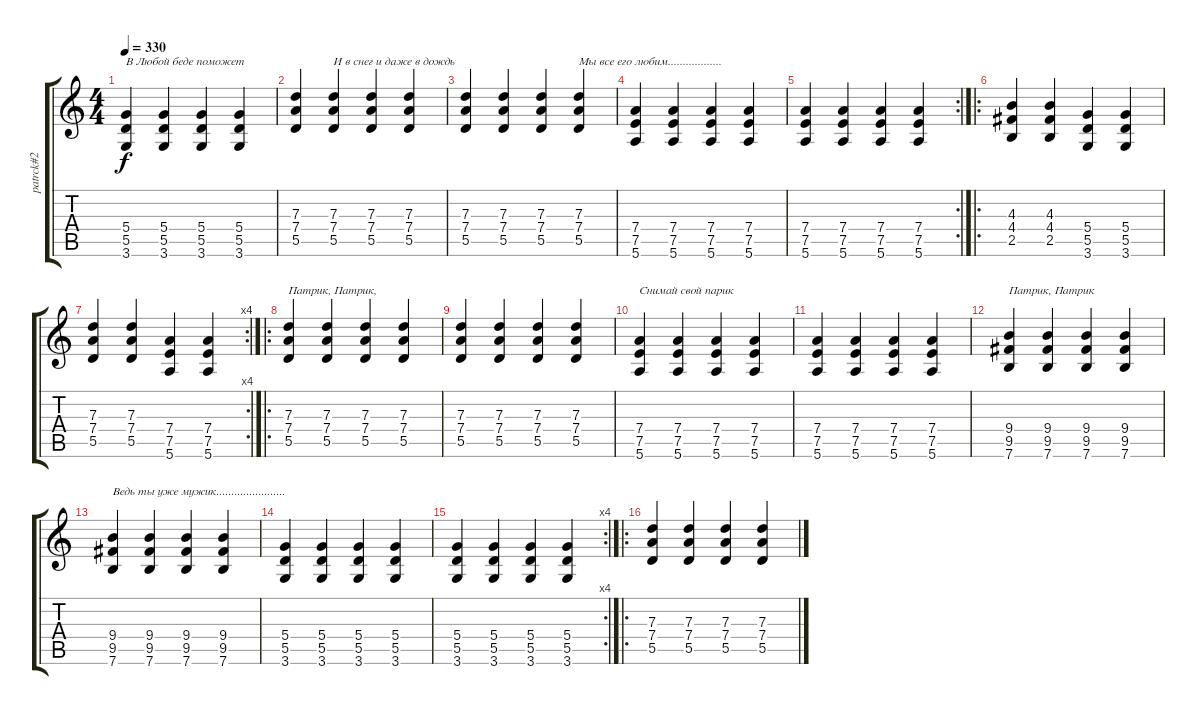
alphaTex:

\track ("patrck#2" "patrck#2") {instrument distortionguitar}
\staff {score tabs}
\tuning (E4 B3 G3 D3 A2 E2) {hide}
\ts (4 4)
\tempo 330
\clef g2
\ks c
(5.4 5.5 3.6).4{txt "В Любой беде поможет" dy f} (5.4 5.5 3.6).4 (5.4 5.5 3.6).4 (5.4 5.5 3.6).4 |
(7.3 7.4 5.5).4 (7.3 7.4 5.5).4{txt "И в снег и даже в дождь"} (7.3 7.4 5.5).4 (7.3 7.4 5.5).4 |
(7.3 7.4 5.5).4 (7.3 7.4 5.5).4 (7.3 7.4 5.5).4 (7.3 7.4 5.5).4{txt "Мы все его любим.................."} |
(7.4 7.5 5.6).4 (7.4 7.5 5.6).4 (7.4 7.5 5.6).4 (7.4 7.5 5.6).4 |
\rc 2
(7.4 7.5 5.6).4 (7.4 7.5 5.6).4 (7.4 7.5 5.6).4 (7.4 7.5 5.6).4 |
\ro
(4.3 4.4 2.5).4 (4.3 4.4 2.5).4 (5.4 5.5 3.6).4 (5.4 5.5 3.6).4 |
\rc 4
(7.3 7.4 5.5).4 (7.3 7.4 5.5).4 (7.4 7.5 5.6).4 (7.4 7.5 5.6).4 |
\ro
(7.3 7.4 5.5).4{txt "Патрик, Патрик,"} (7.3 7.4 5.5).4 (7.3 7.4 5.5).4 (7.3 7.4 5.5).4 |
(7.3 7.4 5.5).4 (7.3 7.4 5.5).4 (7.3 7.4 5.5).4 (7.3 7.4 5.5).4 |
(7.4 7.5 5.6).4{txt "Снимай свой парик"} (7.4 7.5 5.6).4 (7.4 7.5 5.6).4 (7.4 7.5 5.6).4 |
(7.4 7.5 5.6).4 (7.4 7.5 5.6).4 (7.4 7.5 5.6).4 (7.4 7.5 5.6).4 |
(9.4 9.5 7.6).4{txt "Патрик, Патрик"} (9.4 9.5 7.6).4 (9.4 9.5 7.6).4 (9.4 9.5 7.6).4 |
(9.4 9.5 7.6).4{txt "Ведь ты уже мужик......................."} (9.4 9.5 7.6).4 (9.4 9.5 7.6).4 (9.4 9.5 7.6).4 |
(5.4 5.5 3.6).4 (5.4 5.5 3.6).4 (5.4 5.5 3.6).4 (5.4 5.5 3.6).4 |
\rc 4
(5.4 5.5 3.6).4 (5.4 5.5 3.6).4 (5.4 5.5 3.6).4 (5.4 5.5 3.6).4 |
\ro
(7.3 7.4 5.5).4 (7.3 7.4 5.5).4 (7.3 7.4 5.5).4 (7.3 7.4 5.5).4
